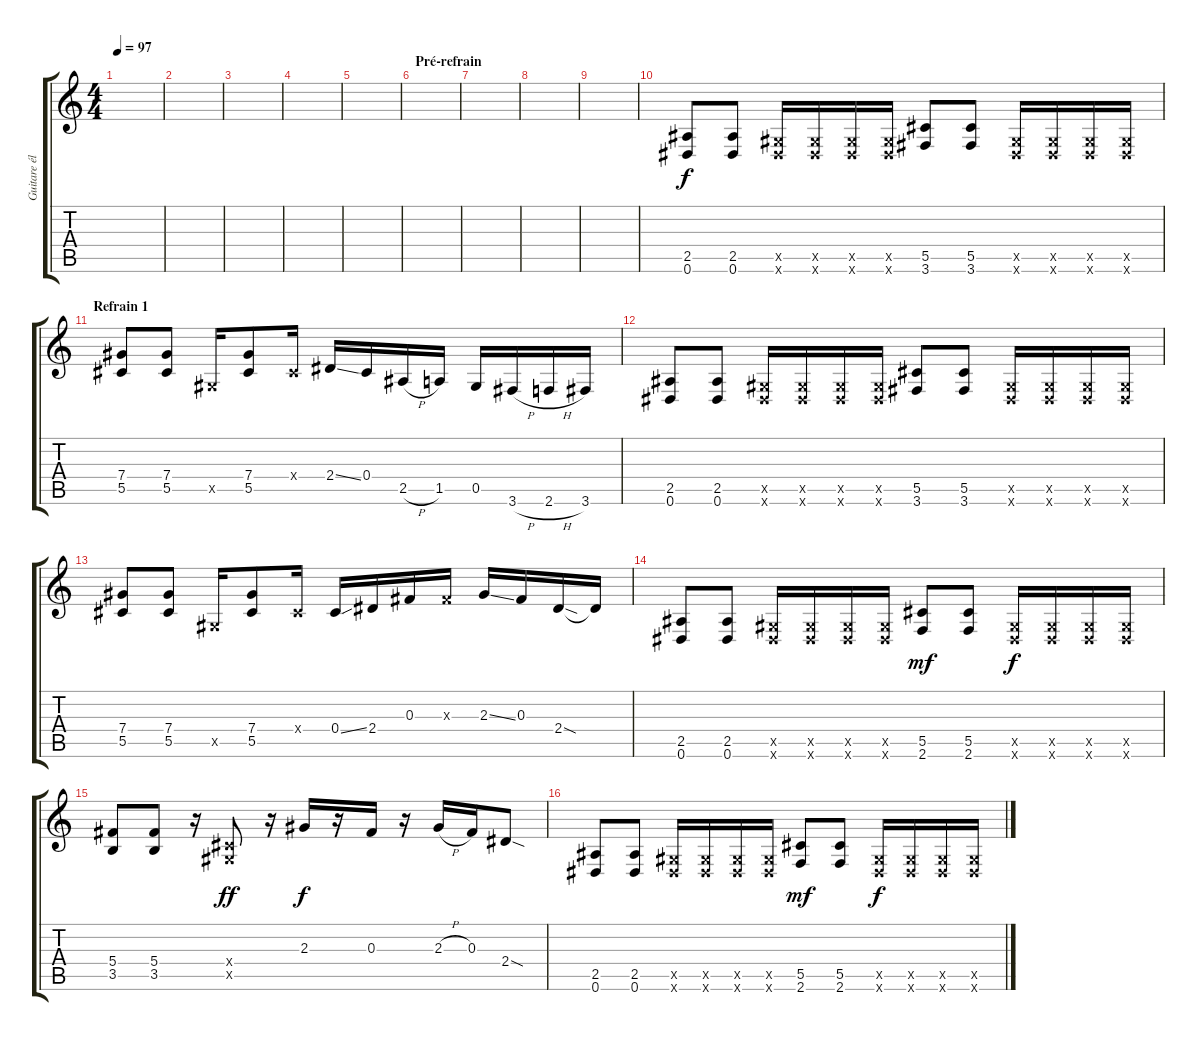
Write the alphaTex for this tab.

\track ("Guitare électrique" "Guitare él") {instrument overdrivenguitar}
\staff {score tabs}
\tuning (Eb4 Bb3 Gb3 Db3 Ab2 Eb2) {hide}
\ts (4 4)
\tempo 97
\clef g2
\ks c
|
|
|
|
|
\section ("" "Pré-refrain")
|
|
|
|
(2.5 0.6).8{volume 11 instrument overdrivenguitar} (2.5 0.6).8 (0.5{x} 0.6{x}).16 (0.5{x} 0.6{x}).16 (0.5{x} 0.6{x}).16 (0.5{x} 0.6{x}).16 (5.5 3.6).8 (5.5 3.6).8 (0.5{x} 0.6{x}).16 (0.5{x} 0.6{x}).16 (0.5{x} 0.6{x}).16 (0.5{x} 0.6{x}).16 |
\section ("" "Refrain 1")
(7.4 5.5).8 (7.4 5.5).8 0.5{x}.16 (7.4 5.5).8 0.4{x}.16 2.4{ss}.16 0.4.16 2.5{h}.16 1.5.16 0.5.16 3.6{h}.16 2.6{h}.16 3.6.16 |
(2.5 0.6).8 (2.5 0.6).8 (0.5{x} 0.6{x}).16 (0.5{x} 0.6{x}).16 (0.5{x} 0.6{x}).16 (0.5{x} 0.6{x}).16 (5.5 3.6).8 (5.5 3.6).8 (0.5{x} 0.6{x}).16 (0.5{x} 0.6{x}).16 (0.5{x} 0.6{x}).16 (0.5{x} 0.6{x}).16 |
(7.4 5.5).8 (7.4 5.5).8 0.5{x}.16 (7.4 5.5).8 0.4{x}.16 0.4{ss}.16 2.4.16 0.3.16 0.3{x}.16 2.3{ss}.16 0.3.16 2.4{sod}.16 2.4{t}.16 |
(2.5 0.6).8 (2.5 0.6).8 (0.5{x} 0.6{x}).16 (0.5{x} 0.6{x}).16 (0.5{x} 0.6{x}).16 (0.5{x} 0.6{x}).16 (5.5 2.6).8{dy mf} (5.5 2.6).8 (0.5{x} 0.6{x}).16{dy f} (0.5{x} 0.6{x}).16 (0.5{x} 0.6{x}).16 (0.5{x} 0.6{x}).16 |
(5.4 3.5).8 (5.4 3.5).8 r.16 (0.4{x} 0.5{x}).8{dy ff} r.16 2.3.16{dy f} r.16 0.3.16 r.16 2.3{h}.16 0.3.16 2.4{sod}.8 |
(2.5 0.6).8 (2.5 0.6).8 (0.5{x} 0.6{x}).16 (0.5{x} 0.6{x}).16 (0.5{x} 0.6{x}).16 (0.5{x} 0.6{x}).16 (5.5 2.6).8{dy mf} (5.5 2.6).8 (0.5{x} 0.6{x}).16{dy f} (0.5{x} 0.6{x}).16 (0.5{x} 0.6{x}).16 (0.5{x} 0.6{x}).16
